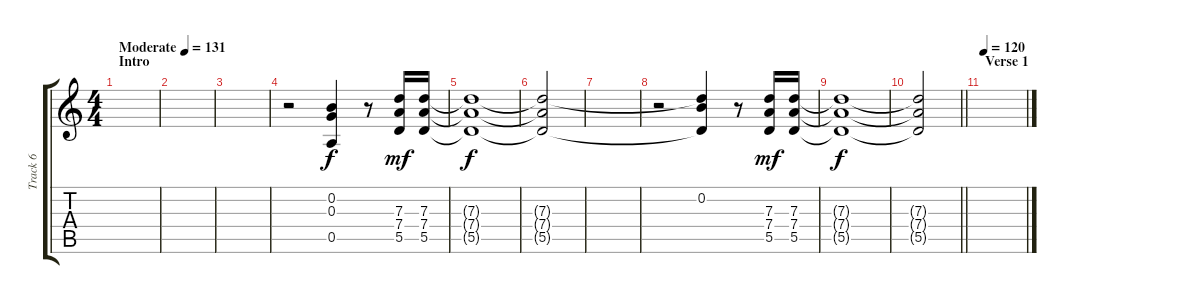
\track ("Track 6" "Track 6") {instrument distortionguitar}
\staff {score tabs}
\tuning (E4 B3 G3 D3 A2 E2) {hide}
\ts (4 4)
\section ("" "Intro")
\tempo (131 "Moderate")
\clef g2
\ks c
|
|
|
r.2 (0.2 0.3 0.5).4 r.8 (7.3 7.4 5.5).16{dy mf} (7.3 7.4 5.5).16 |
(7.3{t} 7.4{t} 5.5{t}).1{dy f} |
(7.3{t} 7.4{t} 5.5{t}).2 |
|
r.2 (0.2 7.3{t} 5.5{t}).4 r.8 (7.3 7.4 5.5).16{dy mf} (7.3 7.4 5.5).16 |
(7.3{t} 7.4{t} 5.5{t}).1{dy f} |
\barLineRight lightlight
(7.3{t} 7.4{t} 5.5{t}).2 |
\section ("" "Verse 1")
\tempo 120
